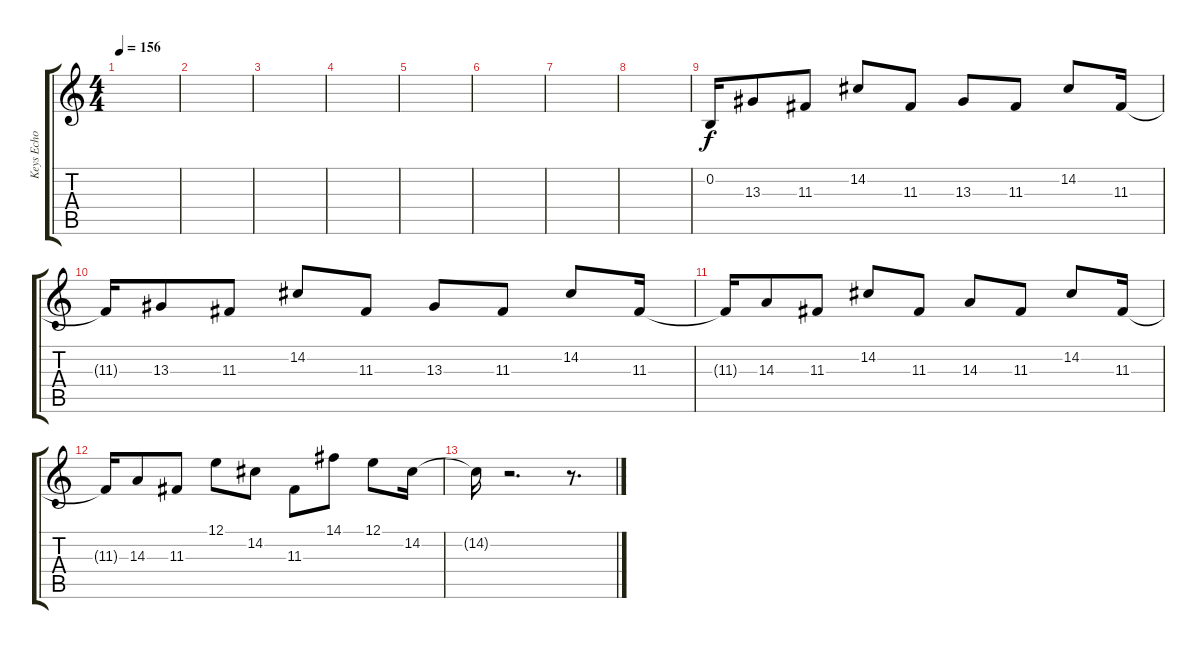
\track ("Keys Echo" "Keys Echo") {instrument pad1newage}
\staff {score tabs}
\tuning (E4 B3 G3 D3 A2 E2) {hide}
\ts (4 4)
\tempo 156
\clef g2
\ks c
|
|
|
|
|
|
|
|
\section ("" "")
0.2.16 13.3.8 11.3.8 14.2.8 11.3.8 13.3.8 11.3.8 14.2.8 11.3.16 |
11.3{t}.16 13.3.8 11.3.8 14.2.8 11.3.8 13.3.8 11.3.8 14.2.8 11.3.16 |
11.3{t}.16 14.3.8 11.3.8 14.2.8 11.3.8 14.3.8 11.3.8 14.2.8 11.3.16 |
11.3{t}.16 14.3.8 11.3.8 12.1.8 14.2.8 11.3.8 14.1.8 12.1.8 14.2.16 |
\section ("" "")
14.2{t}.16 r.2{d} r.8{d}
